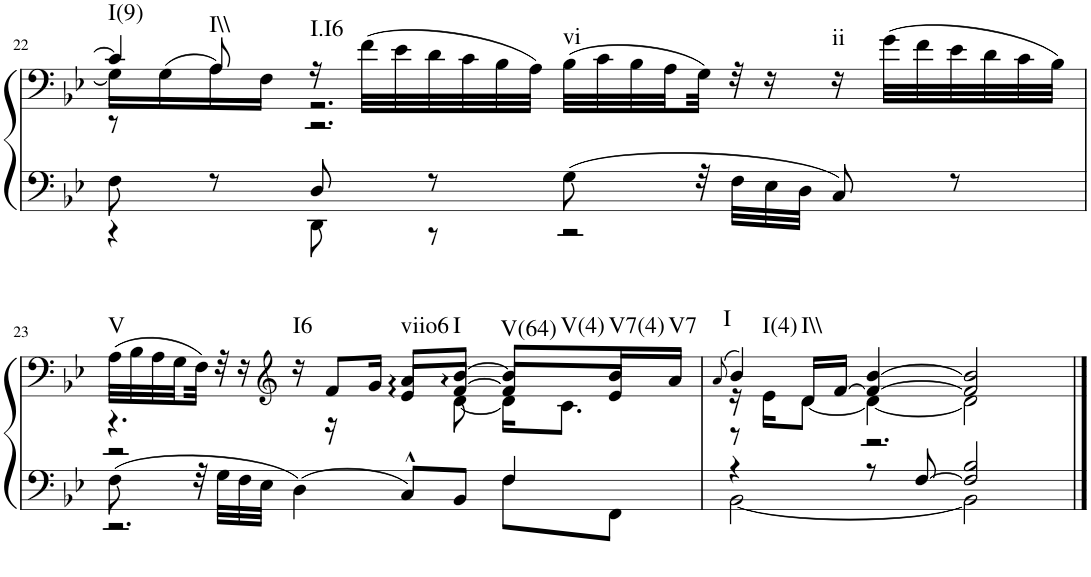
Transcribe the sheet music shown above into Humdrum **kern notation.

**kern	**kern	**harte
*part1	*part1	*part1
*staff2	*staff1	*
*I"Clavecin	*	*
!!LO:PB:g=z
*clefF4	*clefF4	*
*k[b-e-]	*k[b-e-]	*
*B-:	*B-:	*
*M4/4	*M4/4	*
*met(c)	*met(c)	*
=22	=22	=22
*^	*^	*
*	*	*	*^	*
!	!	!	!	!	!LO:H:n=1:kt=I(9)
!	!	!	!	!	!LO:H:n=2:kt=I\\
8F\	4r	4c/]	16G\LL]	8r	N N
.	.	.	(>16G\	.	.
8r	.	.	16A\)	8A/	.
.	.	.	16F\JJ	.	.
!	!	!	!	!	!LO:H:kt=I.I6
8D/	8DD\	16r	2.r	2.r	N
.	.	(>32f\LLL	.	.	.
.	.	32e-\	.	.	.
8r	8r	32d\	.	.	.
.	.	32c\	.	.	.
.	.	32B-\	.	.	.
.	.	32A\JJJ)	.	.	.
!	!	!	!	!	!LO:H:kt=vi
8G\	2r	(>32B-\LLL	.	.	N
.	.	32c\	.	.	.
.	.	32B-\	.	.	.
.	.	32A\	.	.	.
32r	.	32G\JJJ)	.	.	.
32F\LLL	.	32r	.	.	.
32E-\	.	16r	.	.	.
32D\JJJ	.	.	.	.	.
!	!	!	!	!	!LO:H:kt=ii
8C/	.	16r	.	.	N
.	.	(>32g\LLL	.	.	.
.	.	32f\	.	.	.
8r	.	32e-\	.	.	.
.	.	32d\	.	.	.
.	.	32c\	.	.	.
.	.	32B-\JJJ)	.	.	.
!!LO:LB:g=z	!!	!!
=23	=23	=23	=23	=23	=23
!	!	!	!	!	!LO:H:kt=V
8F\	2.r	(>32A\LLL	4.r	2r	N
.	.	32B-\	.	.	.
.	.	32A\	.	.	.
.	.	32G\	.	.	.
32r	.	32F\JJJ)	.	.	.
32G\LLL	.	32r	.	.	.
32F\	.	16r	.	.	.
32E-\JJJ	.	.	.	.	.
*	*	*clefG2	*	*	*
!	!	!	!	!	!LO:H:kt=I6
4D\	.	16r	.	.	N
.	.	8f/L	.	.	.
.	.	.	16r	.	.
.	.	16g/Jk	8.ryy	.	.
!	!	!	!	!	!LO:H:kt=viio6
8C^^/L	.	8a:/L	.	8e-/L	N
!	!	!	!	!	!LO:H:kt=I
8BB-/J	.	[8b-:/J	[8d\	[8f/J	N
!	!	!	!	!	!LO:H:n=1:kt=V(64)
!	!	!	!	!	!LO:H:n=2:kt=V(4)
4F/	8F\L	8b-/L]	16d\KL]	8f/L]	N N
.	.	.	8.c\J	.	.
!	!	!	!	!	!LO:H:kt=V7(4)
.	8FF\J	16b-/L	.	8e-/J	N
!	!	!	!	!	!LO:H:kt=V7
.	.	16a/JJ	.	.	N
=24	=24	=24	=24	=24	=24
.	.	(>8qa/	.	.	.
!	!	!	!	!	!LO:H:n=1:kt=I
!	!	!	!	!	!LO:H:n=2:kt=I(4)
!	!	!	!	!	!LO:H:n=3:kt=I\\
4r	[2BB-\	4b-/)	16r	8r	N N N
.	.	.	16e-\KL	.	.
.	.	.	[8d\J	16d/LL	.
.	.	.	.	[16f/JJ	.
8r	.	4f/_ [4b-/	4d\_	2.r	.
[8F/	.	.	.	.	.
2F/] 2B-/	2BB-\]	2f/] 2b-/]	2d\]	.	.
*v	*v	*	*	*	*
*	*v	*v	*v	*
==	==	==
*-	*-	*-
